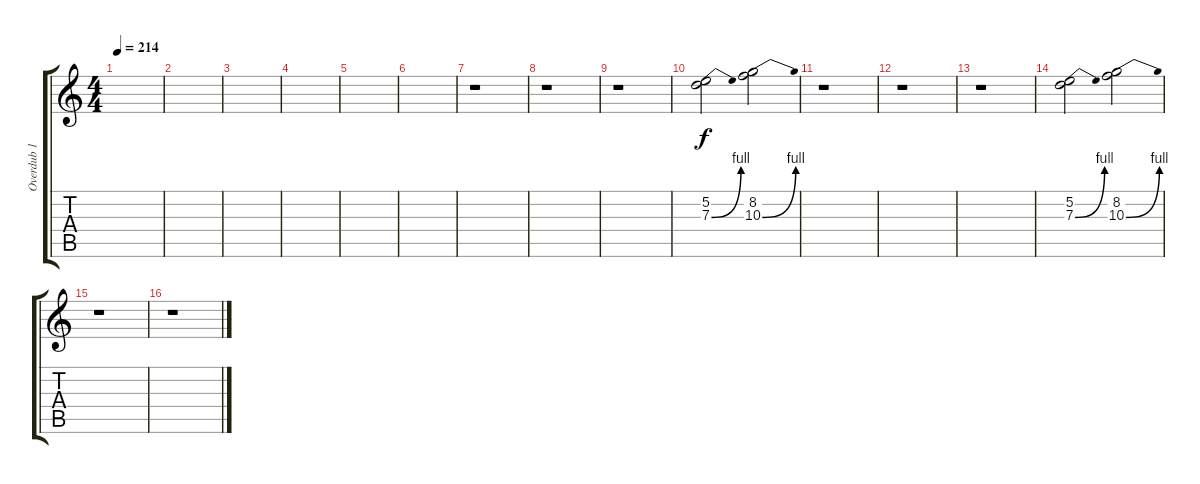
\track ("Overdub 1" "Overdub 1") {instrument distortionguitar}
\staff {score tabs}
\tuning (E4 B3 G3 D3 A2 E2) {hide}
\ts (4 4)
\tempo 214
\clef g2
\ks c
|
|
|
|
|
|
r.1 |
r.1 |
r.1 |
(5.2 7.3{be (bend 0 0 60 4)}).2 (8.2 10.3{be (bend 0 0 60 4)}).2 |
r.1 |
r.1 |
r.1 |
(5.2 7.3{be (bend 0 0 60 4)}).2 (8.2 10.3{be (bend 0 0 60 4)}).2 |
r.1 |
r.1
